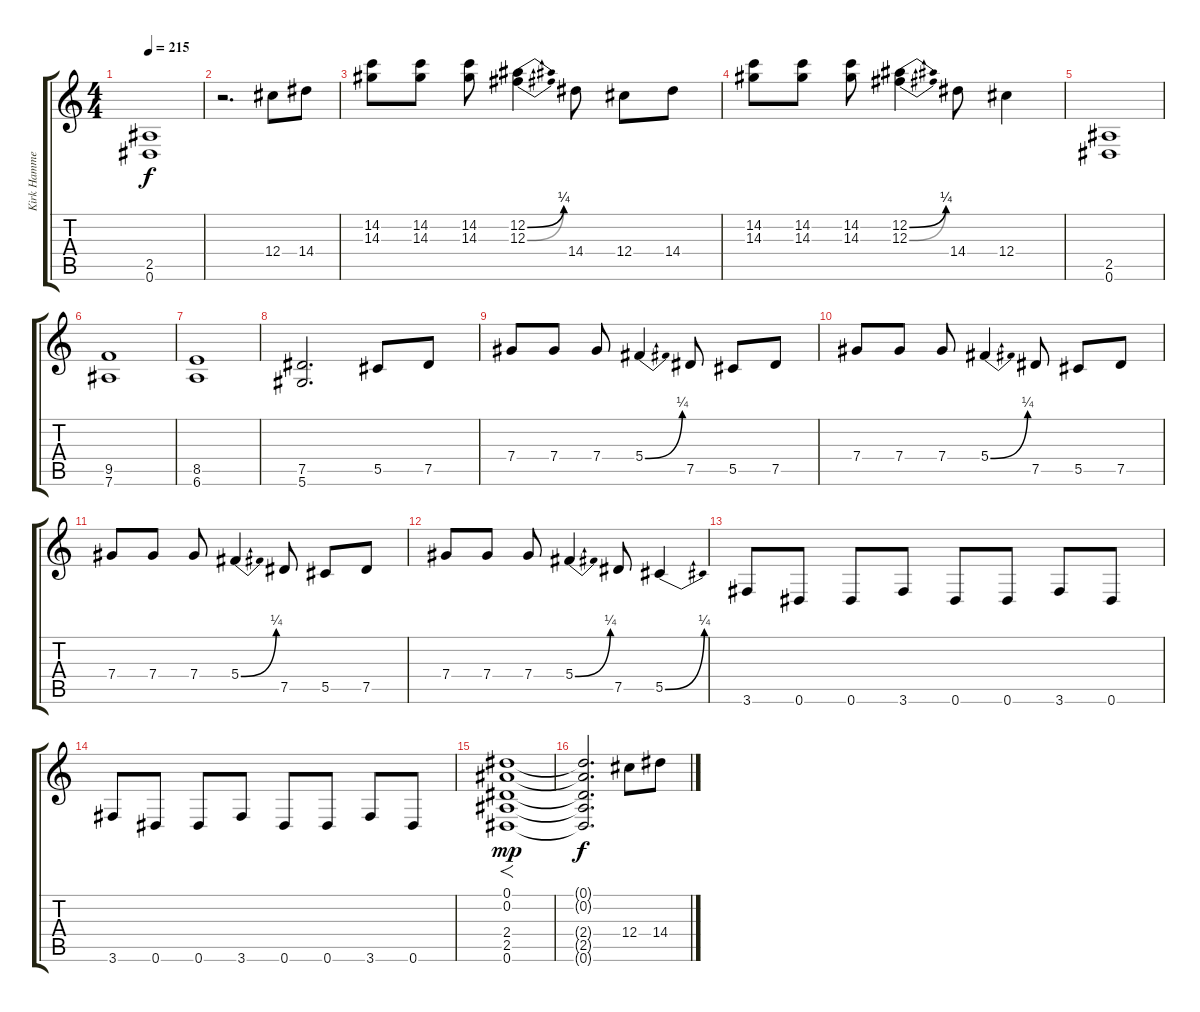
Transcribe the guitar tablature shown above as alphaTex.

\track ("Kirk Hammet" "Kirk Hamme") {instrument distortionguitar}
\staff {score tabs}
\tuning (Eb4 Bb3 Gb3 Db3 Ab2 Eb2) {hide}
\ts (4 4)
\tempo 215
\clef g2
\ks c
(2.5 0.6).1{dy f} |
r.2{d} 12.4.8 14.4.8 |
(14.2 14.3).8 (14.2 14.3).8 (14.2 14.3).8 (12.2{be (bend 0 0 60 1)} 12.3{be (bend 0 0 60 1)}).4 14.4.8 12.4.8 14.4.8 |
(14.2 14.3).8 (14.2 14.3).8 (14.2 14.3).8 (12.2{be (bend 0 0 60 1)} 12.3{be (bend 0 0 60 1)}).4 14.4.8 12.4.4 |
(2.5 0.6).1 |
(9.5 7.6).1 |
(8.5 6.6).1 |
(7.5 5.6).2{d} 5.5.8 7.5.8 |
7.4.8 7.4.8 7.4.8 5.4{be (bend 0 0 60 1)}.4 7.5.8 5.5.8 7.5.8 |
7.4.8 7.4.8 7.4.8 5.4{be (bend 0 0 60 1)}.4 7.5.8 5.5.8 7.5.8 |
7.4.8 7.4.8 7.4.8 5.4{be (bend 0 0 60 1)}.4 7.5.8 5.5.8 7.5.8 |
7.4.8 7.4.8 7.4.8 5.4{be (bend 0 0 60 1)}.4 7.5.8 5.5{be (bend 0 0 60 1)}.4 |
3.6.8 0.6.8 0.6.8 3.6.8 0.6.8 0.6.8 3.6.8 0.6.8 |
3.6.8 0.6.8 0.6.8 3.6.8 0.6.8 0.6.8 3.6.8 0.6.8 |
(0.1 0.2 2.4 2.5 0.6).1{f dy mp} |
(0.1{t} 0.2{t} 2.4{t} 2.5{t} 0.6{t}).2{d dy f} 12.4.8 14.4.8
